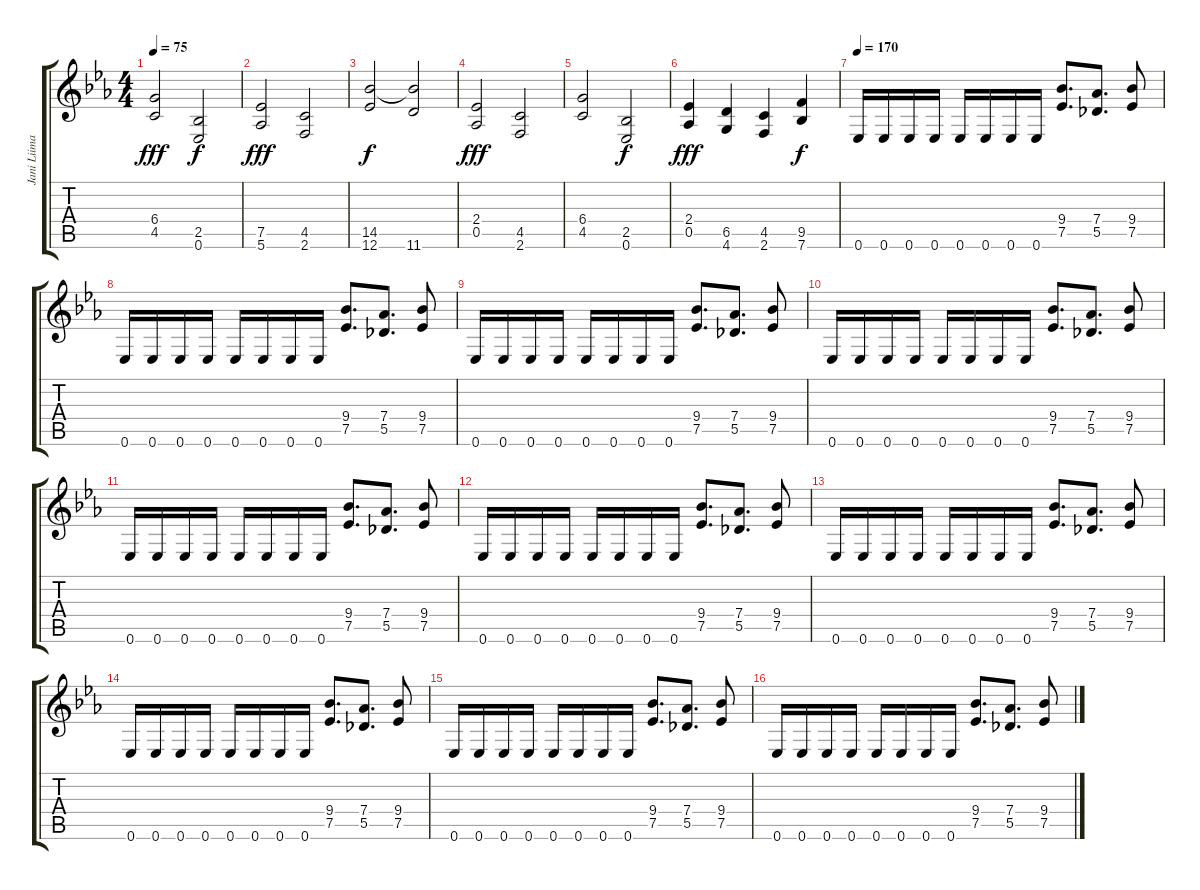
\track ("Jani Liimatainen (Rhythm Guitar)" "Jani Liima") {instrument overdrivenguitar}
\staff {score tabs}
\tuning (Eb4 Bb3 Gb3 Db3 Ab2 Eb2) {hide}
\ts (4 4)
\tempo 75
\clef g2
\ks eb
(6.4 4.5).2{dy fff} (2.5 0.6).2{dy f} |
(7.5 5.6).2{dy fff instrument distortionguitar} (4.5 2.6).2 |
(14.5 12.6).2{dy f} (14.5{t} 11.6).2 |
(2.4 0.5).2{dy fff instrument distortionguitar} (4.5 2.6).2 |
(6.4 4.5).2 (2.5 0.6).2{dy f} |
(2.4 0.5).4{dy fff} (6.5 4.6).4 (4.5 2.6).4 (9.5 7.6).4{dy f} |
\tempo 170
0.6.16 0.6.16 0.6.16 0.6.16 0.6.16 0.6.16 0.6.16 0.6.16 (9.4 7.5).8{d} (7.4 5.5).8{d} (9.4 7.5).8 |
0.6.16 0.6.16 0.6.16 0.6.16 0.6.16 0.6.16 0.6.16 0.6.16 (9.4 7.5).8{d} (7.4 5.5).8{d} (9.4 7.5).8 |
0.6.16 0.6.16 0.6.16 0.6.16 0.6.16 0.6.16 0.6.16 0.6.16 (9.4 7.5).8{d} (7.4 5.5).8{d} (9.4 7.5).8 |
0.6.16 0.6.16 0.6.16 0.6.16 0.6.16 0.6.16 0.6.16 0.6.16 (9.4 7.5).8{d} (7.4 5.5).8{d} (9.4 7.5).8 |
0.6.16 0.6.16 0.6.16 0.6.16 0.6.16 0.6.16 0.6.16 0.6.16 (9.4 7.5).8{d} (7.4 5.5).8{d} (9.4 7.5).8 |
0.6.16 0.6.16 0.6.16 0.6.16 0.6.16 0.6.16 0.6.16 0.6.16 (9.4 7.5).8{d} (7.4 5.5).8{d} (9.4 7.5).8 |
0.6.16 0.6.16 0.6.16 0.6.16 0.6.16 0.6.16 0.6.16 0.6.16 (9.4 7.5).8{d} (7.4 5.5).8{d} (9.4 7.5).8 |
0.6.16 0.6.16 0.6.16 0.6.16 0.6.16 0.6.16 0.6.16 0.6.16 (9.4 7.5).8{d} (7.4 5.5).8{d} (9.4 7.5).8 |
0.6.16 0.6.16 0.6.16 0.6.16 0.6.16 0.6.16 0.6.16 0.6.16 (9.4 7.5).8{d} (7.4 5.5).8{d} (9.4 7.5).8 |
0.6.16 0.6.16 0.6.16 0.6.16 0.6.16 0.6.16 0.6.16 0.6.16 (9.4 7.5).8{d} (7.4 5.5).8{d} (9.4 7.5).8
